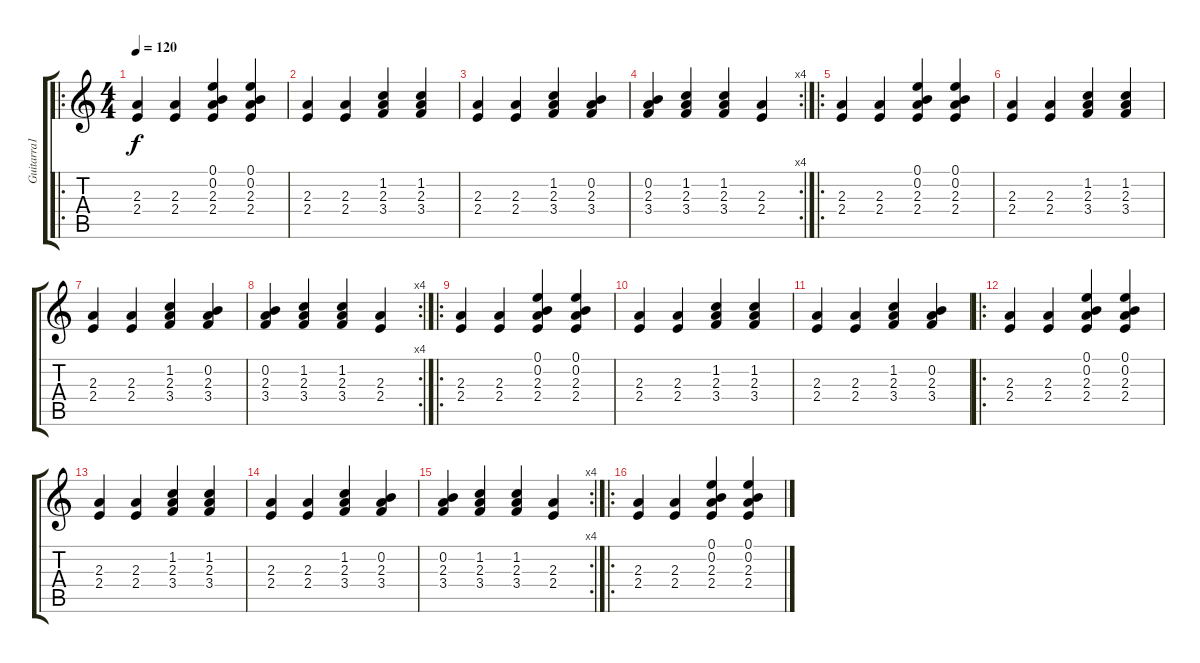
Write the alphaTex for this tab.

\track ("Guitarra1" "Guitarra1") {instrument distortionguitar}
\staff {score tabs}
\tuning (E4 B3 G3 D3 A2 E2) {hide}
\ro
\ts (4 4)
\tempo 120
\clef g2
\ks c
(2.3 2.4).4{dy f} (2.3 2.4).4 (0.1 0.2 2.3 2.4).4 (0.1 0.2 2.3 2.4).4 |
(2.3 2.4).4 (2.3 2.4).4 (1.2 2.3 3.4).4 (1.2 2.3 3.4).4 |
(2.3 2.4).4 (2.3 2.4).4 (1.2 2.3 3.4).4 (0.2 2.3 3.4).4 |
\rc 4
(0.2 2.3 3.4).4 (1.2 2.3 3.4).4 (1.2 2.3 3.4).4 (2.3 2.4).4 |
\ro
(2.3 2.4).4 (2.3 2.4).4 (0.1 0.2 2.3 2.4).4 (0.1 0.2 2.3 2.4).4 |
(2.3 2.4).4 (2.3 2.4).4 (1.2 2.3 3.4).4 (1.2 2.3 3.4).4 |
(2.3 2.4).4 (2.3 2.4).4 (1.2 2.3 3.4).4 (0.2 2.3 3.4).4 |
\rc 4
(0.2 2.3 3.4).4 (1.2 2.3 3.4).4 (1.2 2.3 3.4).4 (2.3 2.4).4 |
\ro
(2.3 2.4).4 (2.3 2.4).4 (0.1 0.2 2.3 2.4).4 (0.1 0.2 2.3 2.4).4 |
(2.3 2.4).4 (2.3 2.4).4 (1.2 2.3 3.4).4 (1.2 2.3 3.4).4 |
(2.3 2.4).4 (2.3 2.4).4 (1.2 2.3 3.4).4 (0.2 2.3 3.4).4 |
\ro
(2.3 2.4).4 (2.3 2.4).4 (0.1 0.2 2.3 2.4).4 (0.1 0.2 2.3 2.4).4 |
(2.3 2.4).4 (2.3 2.4).4 (1.2 2.3 3.4).4 (1.2 2.3 3.4).4 |
(2.3 2.4).4 (2.3 2.4).4 (1.2 2.3 3.4).4 (0.2 2.3 3.4).4 |
\rc 4
(0.2 2.3 3.4).4 (1.2 2.3 3.4).4 (1.2 2.3 3.4).4 (2.3 2.4).4 |
\ro
(2.3 2.4).4 (2.3 2.4).4 (0.1 0.2 2.3 2.4).4 (0.1 0.2 2.3 2.4).4
